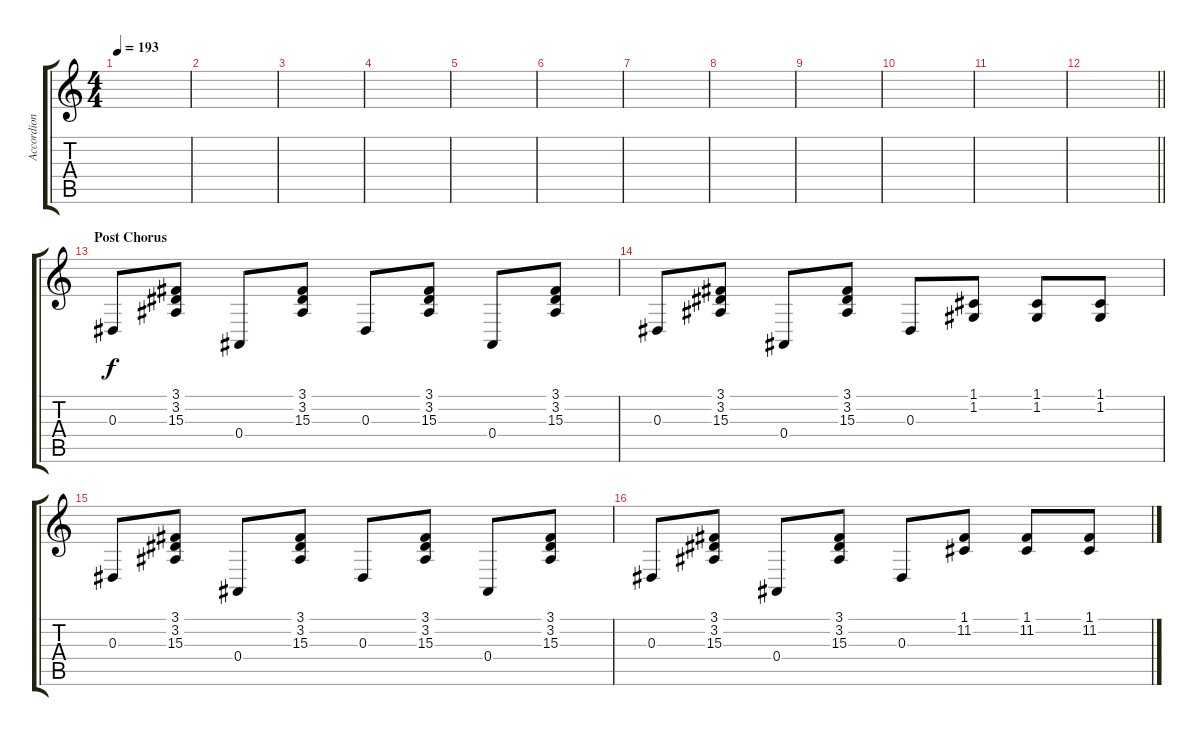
\track ("Accordion" "Accordion") {instrument accordion}
\staff {score tabs}
\tuning (C4 G3 Eb3 Bb2 F2 C2) {hide}
\ts (4 4)
\tempo 193
\clef g2
\ks c
|
|
|
|
|
|
|
|
|
|
|
\barLineRight lightlight
|
\section ("" "Post Chorus")
0.3.8 (3.1 3.2 15.3).8 0.4.8 (3.1 3.2 15.3).8 0.3.8 (3.1 3.2 15.3).8 0.4.8 (3.1 3.2 15.3).8 |
0.3.8 (3.1 3.2 15.3).8 0.4.8 (3.1 3.2 15.3).8 0.3.8 (1.1 1.2).8 (1.1 1.2).8 (1.1 1.2).8 |
0.3.8 (3.1 3.2 15.3).8 0.4.8 (3.1 3.2 15.3).8 0.3.8 (3.1 3.2 15.3).8 0.4.8 (3.1 3.2 15.3).8 |
0.3.8 (3.1 3.2 15.3).8 0.4.8 (3.1 3.2 15.3).8 0.3.8 (1.1 11.2).8 (1.1 11.2).8 (1.1 11.2).8
